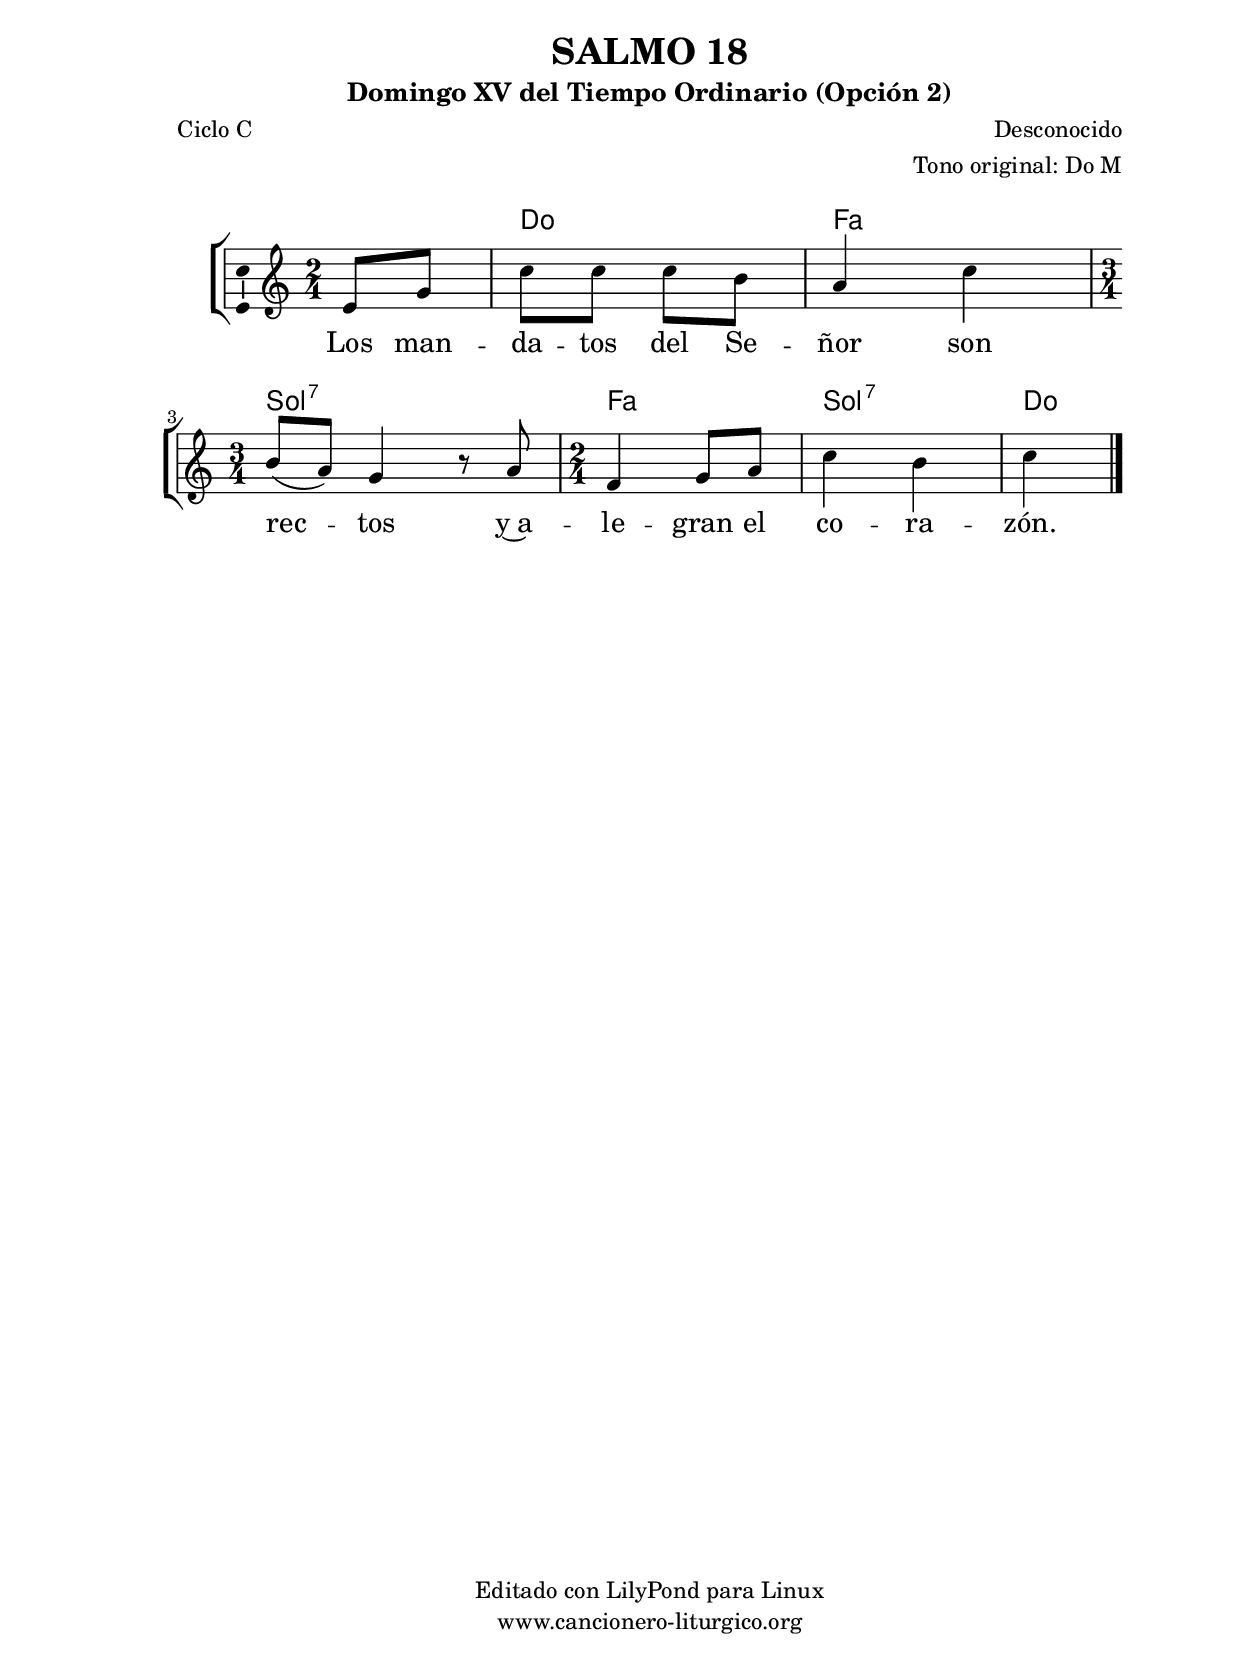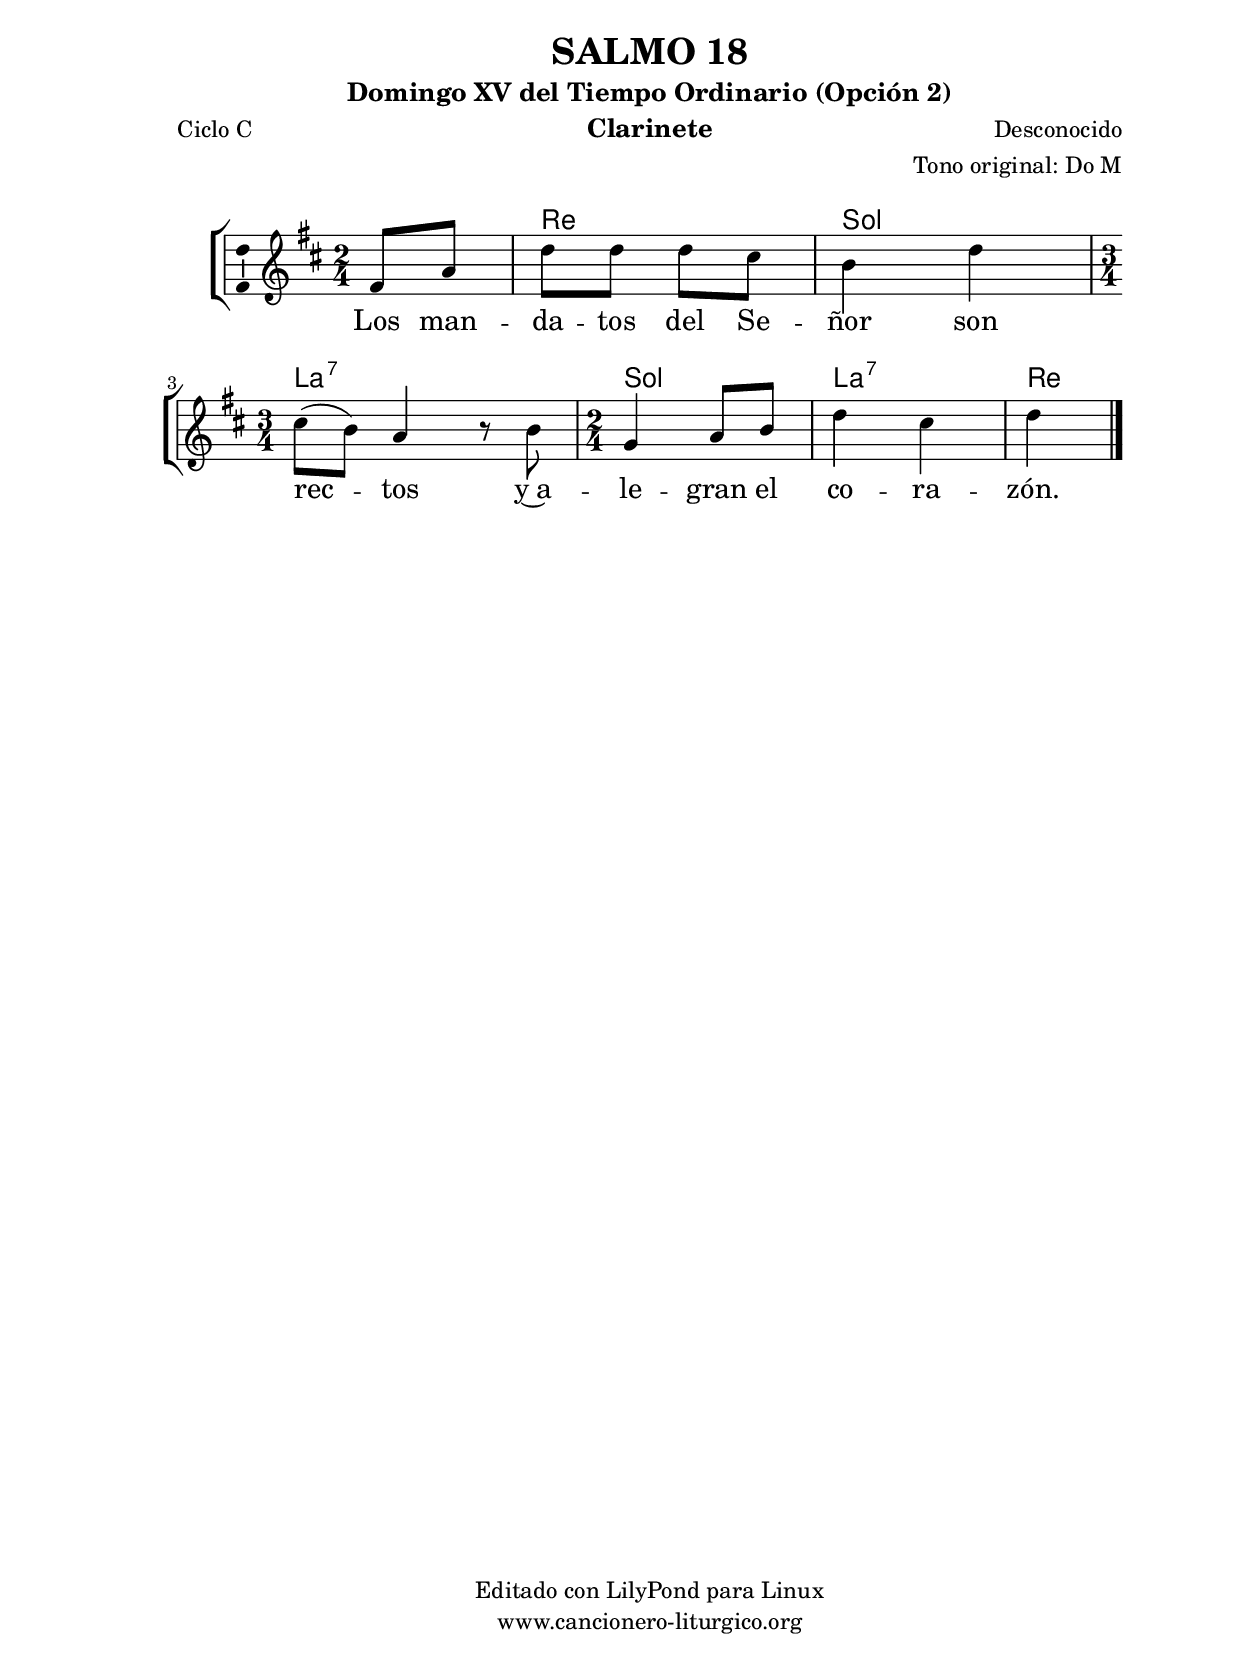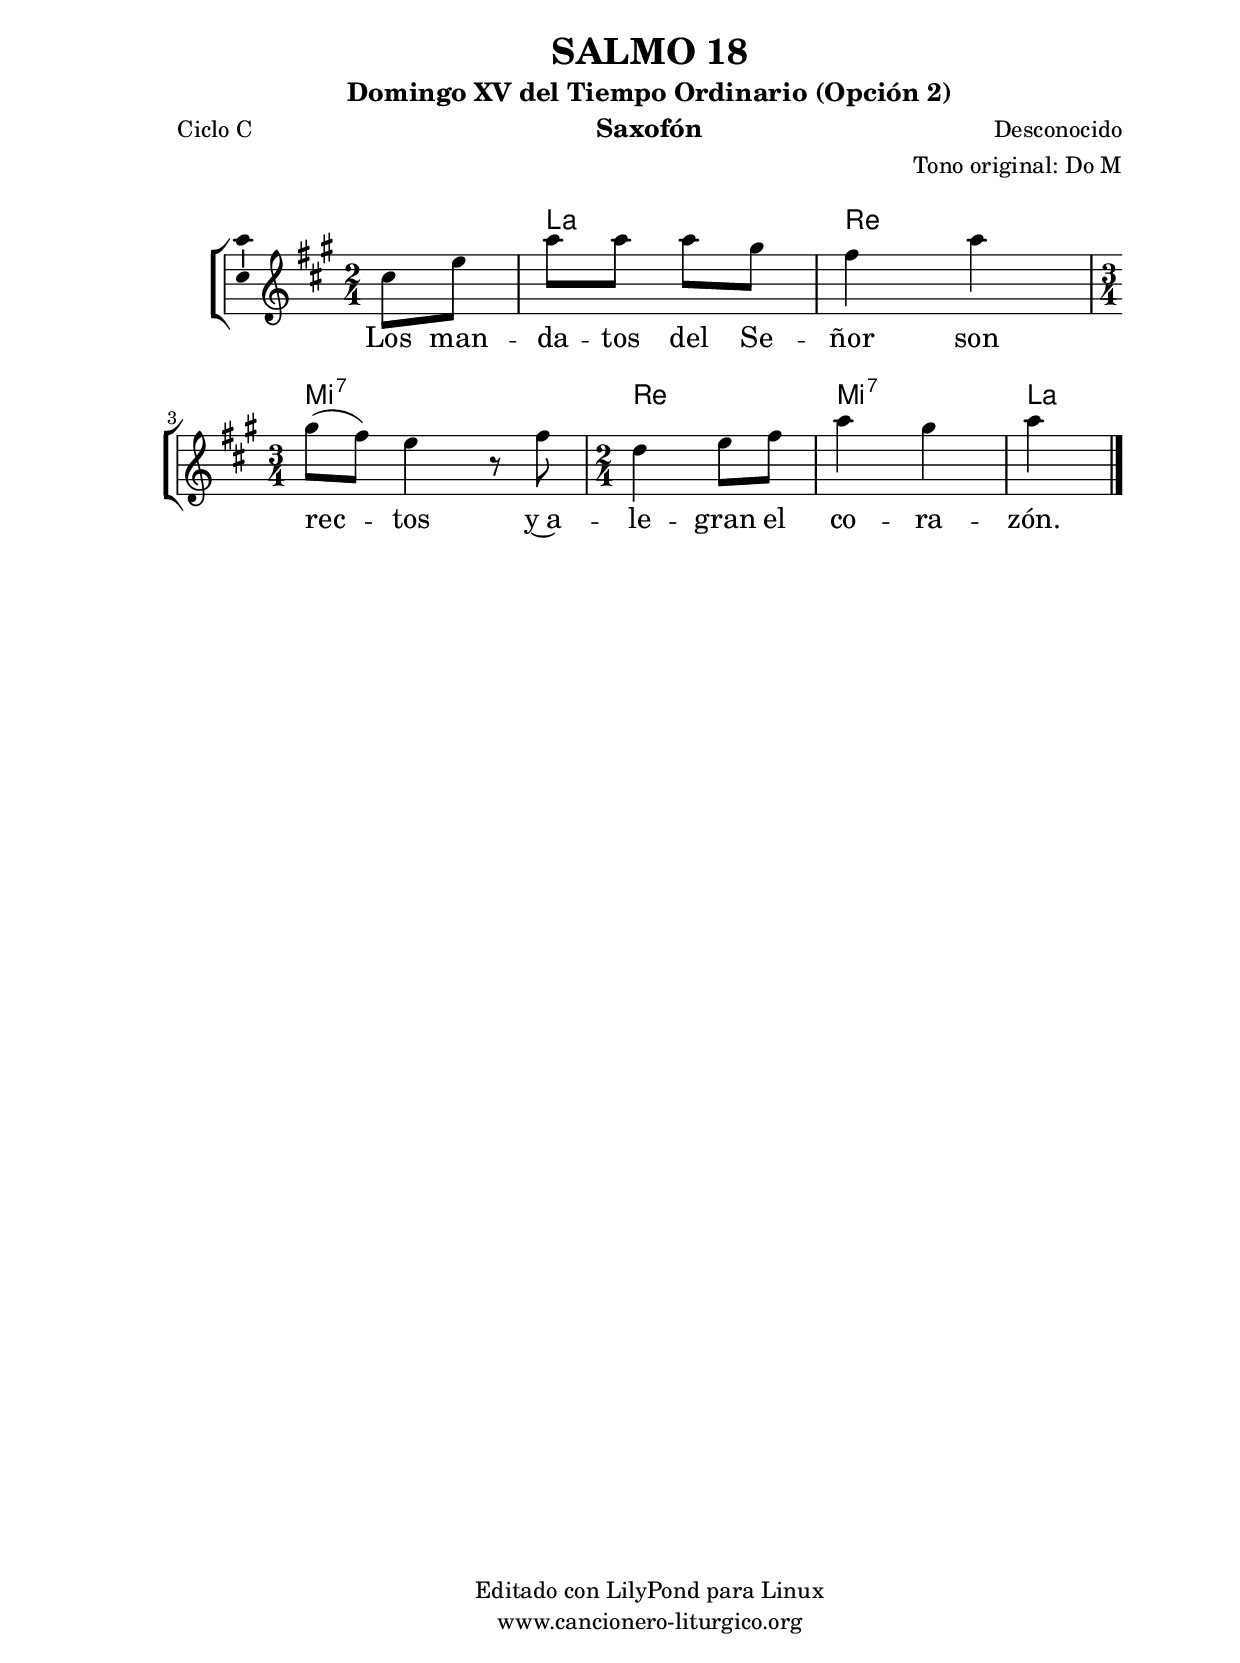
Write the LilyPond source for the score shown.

%
%para convertir .midi en .wav:
%timidity filename.midi -Ow -o finename.wav
%
%
%Para convertir de .wav a .mp3:
%lame -h -m j filename.wav
%
%
%para escuchar el midi:
%timidity nombrefichero.midi
%


%versión de lilypond para la que se ha escrito esta partitura:
\version "2.16.0"

	%Tamaño papel
	#(set-default-paper-size "a4")
	%Tamaño partitura
	#(set-global-staff-size 20)
	%No responde al pulsar sobre una nota
	#(ly:set-option 'point-and-click #f)

%parámetros del encabezamiento:
\header {
	title = "SALMO 18"
	subtitle = "Domingo XV del Tiempo Ordinario (Opción 2)"
	composer = "Desconocido"
	poet = "Ciclo C"
	meter = ""
	arranger = "Tono original: Do M"
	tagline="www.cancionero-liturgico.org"
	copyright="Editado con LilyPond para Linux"
	}

%parámetros asociados al papel:
\paper  {
	oddHeaderMarkup = \markup {\fill-line { \on-the-fly #not-first-page \fromproperty #'header:title \on-the-fly #not-first-page \fromproperty #'header:composer }}
	evenHeaderMarkup = \markup {\fill-line { \fromproperty #'header:composer \fromproperty #'header:title }}
	#(set-paper-size "a4")
	print-page-number = ##f
	first-page-number = 1
	print-first-page-number = ##f
%	head-separation = 3.0 \cm
	top-margin = 2.0 \cm
	bottom-margin = 0.5\cm
%%%	bottom-margin = -1.0\cm
	left-margin = 3.0 \cm
	line-width = 16.0 \cm 
	indent = 8\mm
	interscoreline = 2.\mm
	between-system-space = 15\mm
%	para que las partituras no llenen la hoja:
	ragged-bottom = ##t
%	idem para la última hoja:
	ragged-last-bottom = ##f
%	para que las partituras llenen el ancho del papel:
	ragged-last = ##f
	after-title-space = 2.5 \cm
%page-count=1
system-count=2

	%Flexible Vertical Spacing
%	markup-markup-spacing =
%	#'((basic-distance . 15) (minimum-distance . 15) (padding . 3))
	markup-system-spacing =
	#'((basic-distance . 15) (minimum-distance . 15) (padding . 3))
	system-system-spacing =
	#'((basic-distance . 15) (minimum-distance . 15) (padding . 3))
	score-system-spacing =
	#'((basic-distance . 15) (minimum-distance . 15) (padding . 5))
%	top-system-spacing = % header
%	#'((basic-distance . 8) (minimum-distance . 0) (padding . 3))
%	top-markup-spacing =
%	#'((basic-distance . 20) (minimum-distance . 20) (padding . 3))
	last-bottom-spacing = % footer
	#'((basic-distance . 5) (minimum-distance . 5) (padding . 3))
%	score-markup-spacing =
%	#'((basic-distance . 16) (minimum-distance . 13) (padding . 3))

	}


%parámetros que afectan a toda la partitura:
global =  {
	%clave de sol (G):
	\clef G
	%armadura:
%	\transpose f a
	\key c \major
	\tempo 4=90
	\set Score.tempoHideNote = ##t
	}


acordes = {
	\italianChords
	\chordmode {
%	\transpose f a
{

s4
c2 f g2.:7 f2 g:7 c4

	}
	}
}

melodia = 
%	\transpose f a
{
	\relative c'{

\time 2/4
\partial4
e8 g
c8 c c b
a4 c

\time 3/4
b8 (a) g4 r8 a8

\time 2/4
f4 g8 a
c4 b
c4 %s4

	\bar "|."
	}
	}


texto = \lyricmode {
Los man -- da -- tos del Se -- ñor son rec -- tos
y~a -- le -- gran el co -- ra -- zón.
	}


acordesStaff = \context ChordNames = acordesStaff <<
	\set chordChanges = ##t
	\acordes
	>>


vozStaff = \context Voice = vozStaff
\with {\consists "Ambitus_engraver"}
<<
%	\set Staff.instrumentName = ""
%	\set Staff.shortInstrumentName = ""
%	\set Staff.midiInstrument = #"clarinet"
%	\set Staff.midiInstrument = #"cello"
%	\set Staff.midiInstrument = #"flute"
	\set Staff.midiInstrument = #"electric guitar (jazz)"
%	\set Staff.midiInstrument = #"english horn"
%	\set Staff.midiInstrument = #"violin"
%	\set Staff.midiInstrument = #"glockenspiel"
	\set Staff.midiMinimumVolume = #0.7
	\set Staff.midiMaximumVolume = #0.9
	\global
	\melodia
	>>


textoStaff = \context Lyrics = textoStaff <<
	\lyricsto vozStaff \texto
	>>

\book {
	\score {
		\context ChoirStaff {
			\override StaffGroup.SystemStartBracket #'collapse-height = #1
			\override Score.SystemStartBar #'collapse-height = #1
			<<
			\acordesStaff
			\vozStaff
			\textoStaff
			>>
			}
		\layout {
	    		\context {
				\Lyrics
				\override LyricText #'font-size = #2
				}
	   		 \context {
				\Score
				%fontSize = #3
				\override StaffSymbol #'staff-space = #(magstep +3)
				%\override Beam #'thickness = #0.55
				%\override SpacingSpanner #'spacing-increment = #1.0
				%\override Slur #'height-limit = #1.5
				}
			}
		}
	\score {
		\unfoldRepeats
		\context ChoirStaff {
			<<
			\acordesStaff
			\vozStaff
			>>
			}
		\midi {
	  		\context {
	  			\Score
				tempoWholesPerMinute = #(ly:make-moment 70 4)
				}
			}
		}
	}

%Partitura para clarinete
#(define output-suffix "C")
\book {
	\header{
		instrument = "Clarinete"
		}
	\score {
		\context ChoirStaff {
			\override StaffGroup.SystemStartBracket #'collapse-height = #1
			\override Score.SystemStartBar #'collapse-height = #1
\transpose c d
			<<
			\acordesStaff
			\vozStaff
			\textoStaff
			>>
			}
		\layout {
	    		\context {
				\Lyrics
				\override LyricText #'font-size = #2
				}
	   		 \context {
				\Score
				%fontSize = #3
				\override StaffSymbol #'staff-space = #(magstep +3)
				%\override Beam #'thickness = #0.55
				%\override SpacingSpanner #'spacing-increment = #1.0
				%\override Slur #'height-limit = #1.5
				}
			}
		}
	}

%Partitura para saxofón
#(define output-suffix "S")
\book {
	\header{
		instrument = "Saxofón"
		}
	\score {
		\context ChoirStaff {
			\override StaffGroup.SystemStartBracket #'collapse-height = #1
			\override Score.SystemStartBar #'collapse-height = #1
\transpose c a
			<<
			\acordesStaff
			\vozStaff
			\textoStaff
			>>
			}
		\layout {
	    		\context {
				\Lyrics
				\override LyricText #'font-size = #2
				}
	   		 \context {
				\Score
				%fontSize = #3
				\override StaffSymbol #'staff-space = #(magstep +3)
				%\override Beam #'thickness = #0.55
				%\override SpacingSpanner #'spacing-increment = #1.0
				%\override Slur #'height-limit = #1.5
				}
			}
		}
	}

